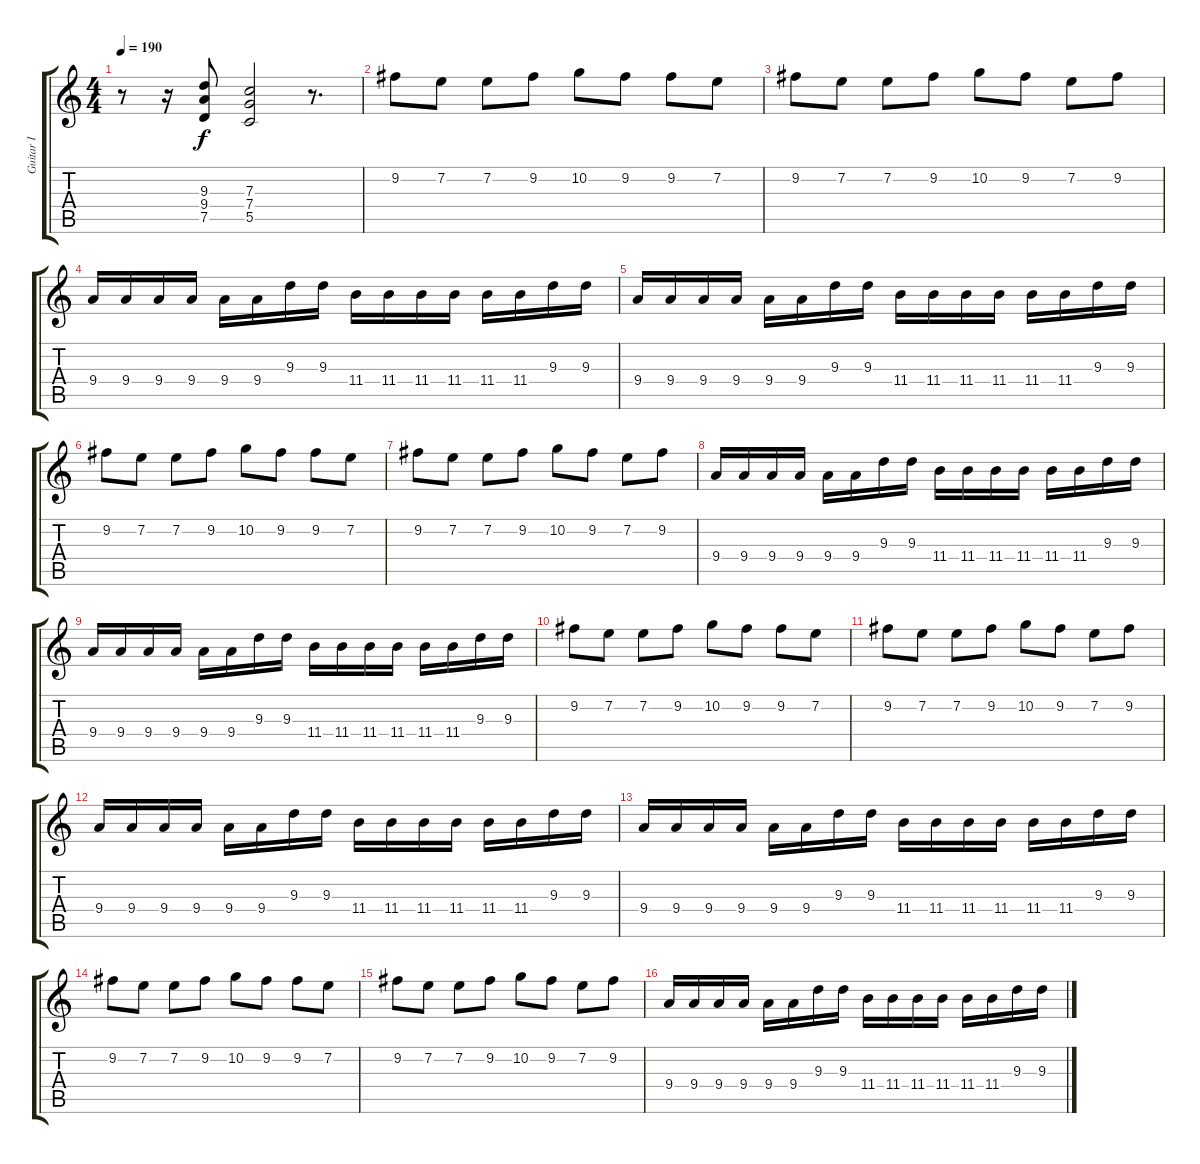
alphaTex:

\track ("Guitar I" "Guitar I") {instrument distortionguitar}
\staff {score tabs}
\tuning (D4 A3 F3 C3 G2 D2) {hide}
\ts (4 4)
\tempo 190
\clef g2
\ks c
r.8{dy f} r.16 (9.3 9.4 7.5).8 (7.3 7.4 5.5).2 r.8{d} |
9.2.8 7.2.8 7.2.8 9.2.8 10.2.8 9.2.8 9.2.8 7.2.8 |
9.2.8 7.2.8 7.2.8 9.2.8 10.2.8 9.2.8 7.2.8 9.2.8 |
9.4.16 9.4.16 9.4.16 9.4.16 9.4.16 9.4.16 9.3.16 9.3.16 11.4.16 11.4.16 11.4.16 11.4.16 11.4.16 11.4.16 9.3.16 9.3.16 |
9.4.16 9.4.16 9.4.16 9.4.16 9.4.16 9.4.16 9.3.16 9.3.16 11.4.16 11.4.16 11.4.16 11.4.16 11.4.16 11.4.16 9.3.16 9.3.16 |
9.2.8 7.2.8 7.2.8 9.2.8 10.2.8 9.2.8 9.2.8 7.2.8 |
9.2.8 7.2.8 7.2.8 9.2.8 10.2.8 9.2.8 7.2.8 9.2.8 |
9.4.16 9.4.16 9.4.16 9.4.16 9.4.16 9.4.16 9.3.16 9.3.16 11.4.16 11.4.16 11.4.16 11.4.16 11.4.16 11.4.16 9.3.16 9.3.16 |
9.4.16 9.4.16 9.4.16 9.4.16 9.4.16 9.4.16 9.3.16 9.3.16 11.4.16 11.4.16 11.4.16 11.4.16 11.4.16 11.4.16 9.3.16 9.3.16 |
9.2.8 7.2.8 7.2.8 9.2.8 10.2.8 9.2.8 9.2.8 7.2.8 |
9.2.8 7.2.8 7.2.8 9.2.8 10.2.8 9.2.8 7.2.8 9.2.8 |
9.4.16 9.4.16 9.4.16 9.4.16 9.4.16 9.4.16 9.3.16 9.3.16 11.4.16 11.4.16 11.4.16 11.4.16 11.4.16 11.4.16 9.3.16 9.3.16 |
9.4.16 9.4.16 9.4.16 9.4.16 9.4.16 9.4.16 9.3.16 9.3.16 11.4.16 11.4.16 11.4.16 11.4.16 11.4.16 11.4.16 9.3.16 9.3.16 |
9.2.8 7.2.8 7.2.8 9.2.8 10.2.8 9.2.8 9.2.8 7.2.8 |
9.2.8 7.2.8 7.2.8 9.2.8 10.2.8 9.2.8 7.2.8 9.2.8 |
9.4.16 9.4.16 9.4.16 9.4.16 9.4.16 9.4.16 9.3.16 9.3.16 11.4.16 11.4.16 11.4.16 11.4.16 11.4.16 11.4.16 9.3.16 9.3.16
